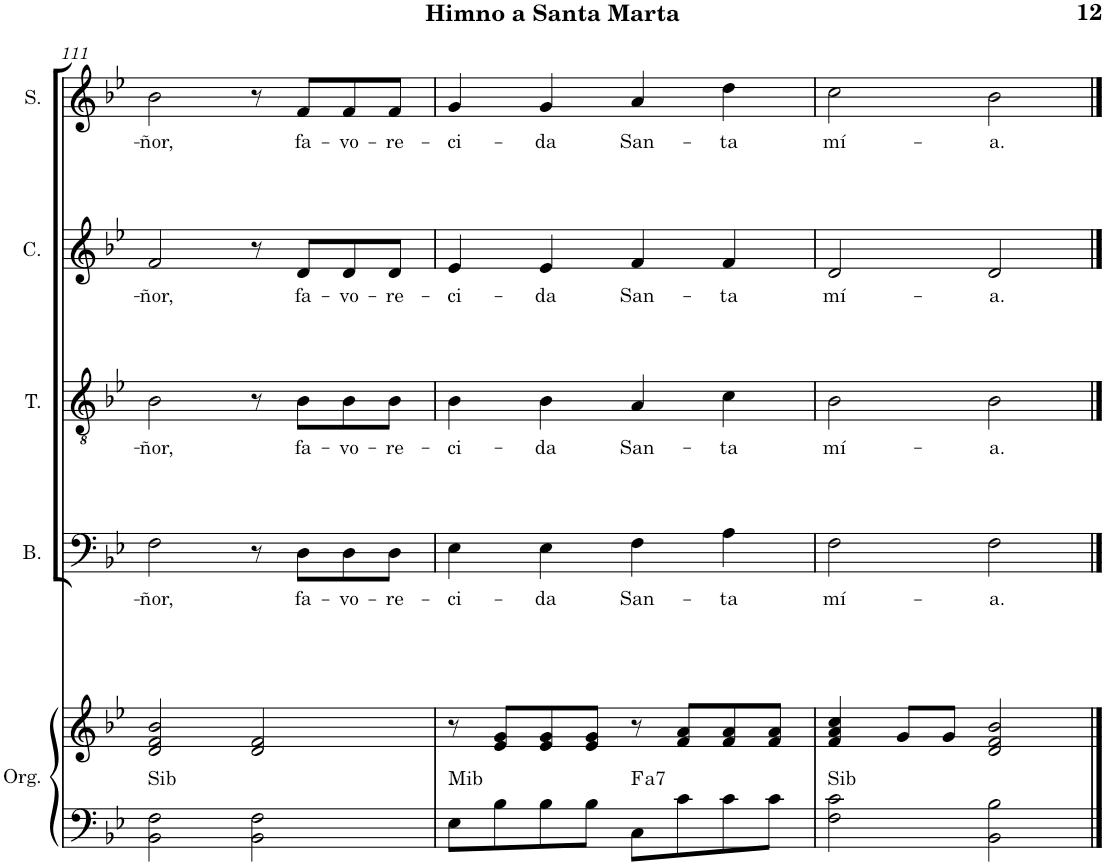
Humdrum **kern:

**kern	**kern	**harte	**kern	**text	**kern	**text	**kern	**text	**kern	**text
*part5	*part5	*part5	*part4	*part4	*part3	*part3	*part2	*part2	*part1	*part1
*staff6	*staff5	*	*staff4	*staff4	*staff3	*staff3	*staff2	*staff2	*staff1	*staff1
*I"Órgano	*	*	*I"Bajo	*	*I"Tenor	*	*I"Contralto	*	*I"Soprano	*
*	*	*	*I'B.	*	*I'T.	*	*I'C.	*	*I'S.	*
!!LO:PB:g=z
*clefF4	*clefG2	*	*clefF4	*	*clefGv2	*	*clefG2	*	*clefG2	*
*k[b-e-]	*k[b-e-]	*	*k[b-e-]	*	*k[b-e-]	*	*k[b-e-]	*	*k[b-e-]	*
*M4/4	*M4/4	*	*M4/4	*	*M4/4	*	*M4/4	*	*M4/4	*
=111	=111	=111	=111	=111	=111	=111	=111	=111	=111	=111
!	!	!LO:H:kt=Sib	!	!LO:LY:b	!	!LO:LY:b	!	!LO:LY:b	!	!LO:LY:b
2BB-\ 2F\	2d/ 2f/ 2b-/	N	2F\	-ñor,	2B-\	-ñor,	2f/	-ñor,	2b-\	-ñor,
2BB-\ 2F\	2d/ 2f/	.	8r	.	8r	.	8r	.	8r	.
!	!	!	!	!LO:LY:b	!	!LO:LY:b	!	!LO:LY:b	!	!LO:LY:b
.	.	.	8D\L	fa-	8B-\L	fa-	8d/L	fa-	8f/L	fa-
!	!	!	!	!LO:LY:b	!	!LO:LY:b	!	!LO:LY:b	!	!LO:LY:b
.	.	.	8D\	-vo-	8B-\	-vo-	8d/	-vo-	8f/	-vo-
!	!	!	!	!LO:LY:b	!	!LO:LY:b	!	!LO:LY:b	!	!LO:LY:b
.	.	.	8D\J	-re-	8B-\J	-re-	8d/J	-re-	8f/J	-re-
=112	=112	=112	=112	=112	=112	=112	=112	=112	=112	=112
!	!	!LO:H:kt=Mib	!	!LO:LY:b	!	!LO:LY:b	!	!LO:LY:b	!	!LO:LY:b
8E-\L	8r	N	4E-\	-ci-	4B-\	-ci-	4e-/	-ci-	4g/	-ci-
8B-\	8e-/ 8g/L	.	.	.	.	.	.	.	.	.
!	!	!	!	!LO:LY:b	!	!LO:LY:b	!	!LO:LY:b	!	!LO:LY:b
8B-\	8e-/ 8g/	.	4E-\	-da	4B-\	-da	4e-/	-da	4g/	-da
8B-\J	8e-/ 8g/J	.	.	.	.	.	.	.	.	.
!	!	!LO:H:kt=a	!	!LO:LY:b	!	!LO:LY:b	!	!LO:LY:b	!	!LO:LY:b
8C\L	8r	.	4F\	San-	4A/	San-	4f/	San-	4a/	San-
8c\	8f/ 8a/L	.	.	.	.	.	.	.	.	.
!	!	!	!	!LO:LY:b	!	!LO:LY:b	!	!LO:LY:b	!	!LO:LY:b
8c\	8f/ 8a/	.	4A\	-ta	4c\	-ta	4f/	-ta	4dd\	-ta
8c\J	8f/ 8a/J	.	.	.	.	.	.	.	.	.
=113	=113	=113	=113	=113	=113	=113	=113	=113	=113	=113
!	!	!LO:H:kt=Sib	!	!LO:LY:b	!	!LO:LY:b	!	!LO:LY:b	!	!LO:LY:b
2F\ 2c\	4f/ 4a/ 4cc/	N	2F\	mí-	2B-\	mí-	2d/	mí-	2cc\	mí-
.	8g/L	.	.	.	.	.	.	.	.	.
.	8g/J	.	.	.	.	.	.	.	.	.
!	!	!	!	!LO:LY:b	!	!LO:LY:b	!	!LO:LY:b	!	!LO:LY:b
2BB-\ 2B-\	2d/ 2f/ 2b-/	.	2F\	-a.	2B-\	-a.	2d/	-a.	2b-\	-a.
==	==	==	==	==	==	==	==	==	==	==
*-	*-	*-	*-	*-	*-	*-	*-	*-	*-	*-
